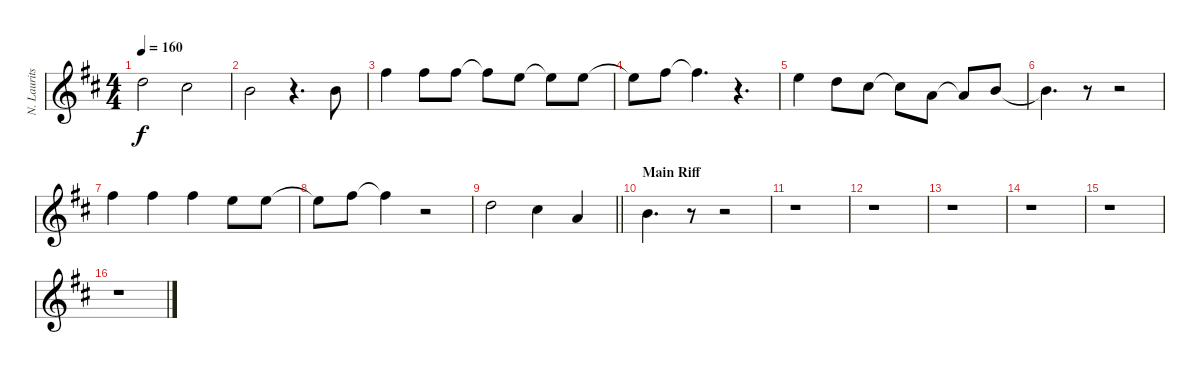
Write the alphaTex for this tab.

\track ("N. Lauritsen (Lead Vocals)" "N. Laurits") {instrument violin}
\staff {score}
\tuning (E4 B3 G3 D3 A2 E2) {hide}
\ts (4 4)
\tempo 160
\clef g2
\ks bminor
15.2.2{dy f} 14.2.2 |
12.2.2 r.4{d} 12.2.8 |
14.1.4 14.1.8 14.1.8 14.1{t}.8 12.1.8 12.1{t}.8 12.1.8 |
12.1{t}.8 14.1.8 14.1{t}.4{d} r.4{d} |
17.2.4 15.2.8 14.2.8 14.2{t}.8 10.2.8 10.2{t}.8 12.2.8 |
12.2{t}.4{d} r.8 r.2 |
14.1.4 14.1.4 14.1.4 12.1.8 12.1.8 |
12.1{t}.8 14.1.8 14.1{t}.4 r.2 |
\barLineRight lightlight
10.1.2 9.1.4 5.1.4 |
\section ("" "Main Riff")
7.1.4{d} r.8 r.2 |
r.1 |
r.1 |
r.1 |
r.1 |
r.1 |
r.1
